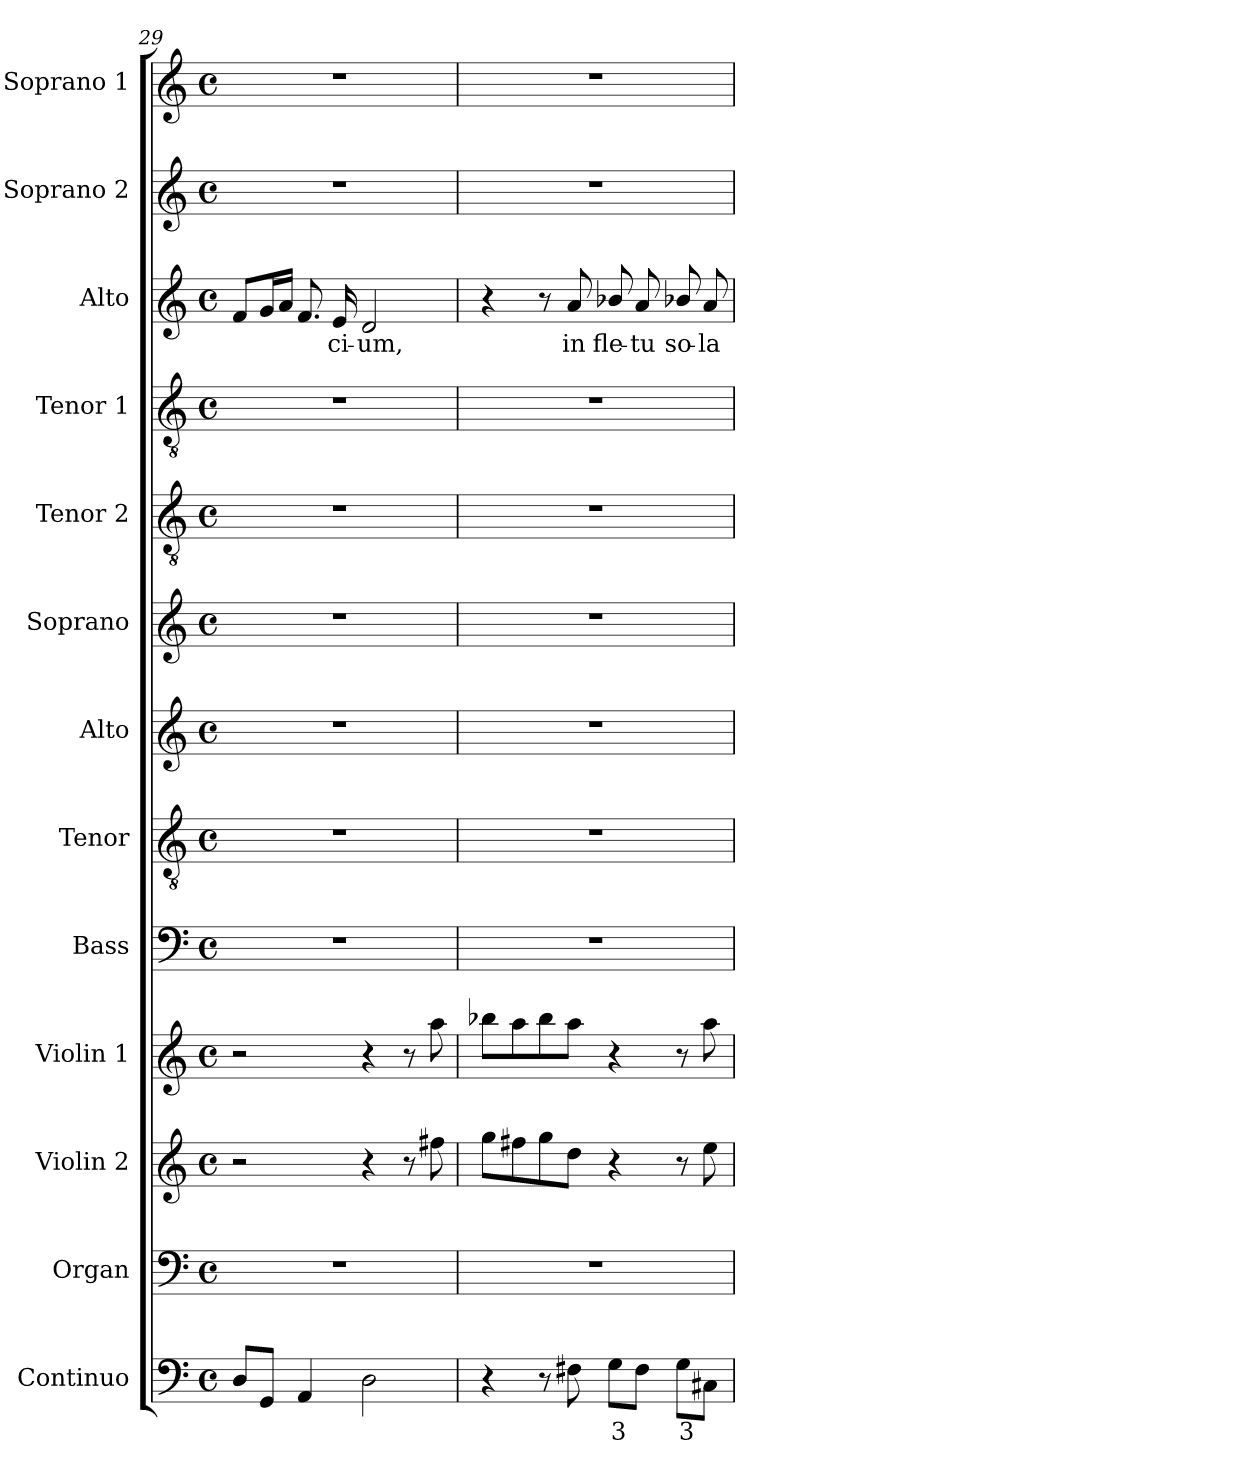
**kern	**text	**kern	**kern	**kern	**kern	**kern	**kern	**kern	**kern	**kern	**kern	**text	**kern	**kern
*part13	*part13	*part12	*part11	*part10	*part9	*part8	*part7	*part6	*part5	*part4	*part3	*part3	*part2	*part1
*staff13	*staff13	*staff12	*staff11	*staff10	*staff9	*staff8	*staff7	*staff6	*staff5	*staff4	*staff3	*staff3	*staff2	*staff1
*I"Continuo	*	*I"Organ	*I"Violin 2	*I"Violin 1	*I"Bass	*I"Tenor	*I"Alto	*I"Soprano	*I"Tenor 2	*I"Tenor 1	*I"Alto	*	*I"Soprano 2	*I"Soprano 1
*I'Cont.	*	*I'Org.	*I'Vln. 2	*I'Vln. 1	*I'B.	*I'T.	*I'A.	*I'S.	*I'T2.	*I'T1.	*I'A.	*	*I'S2.	*I'S1.
*clefF4	*	*clefF4	*clefG2	*clefG2	*clefF4	*clefGv2	*clefG2	*clefG2	*clefGv2	*clefGv2	*clefG2	*	*clefG2	*clefG2
*	*	*	*	*	*	*ITrd7c12	*	*	*ITrd7c12	*ITrd7c12	*	*	*	*
*k[]	*	*k[]	*k[]	*k[]	*k[]	*k[]	*k[]	*k[]	*k[]	*k[]	*k[]	*	*k[]	*k[]
*C:	*	*C:	*C:	*C:	*C:	*C:	*C:	*C:	*C:	*C:	*C:	*	*C:	*C:
*M4/4	*	*M4/4	*M4/4	*M4/4	*M4/4	*M4/4	*M4/4	*M4/4	*M4/4	*M4/4	*M4/4	*	*M4/4	*M4/4
*met(c)	*	*met(c)	*met(c)	*met(c)	*met(c)	*met(c)	*met(c)	*met(c)	*met(c)	*met(c)	*met(c)	*	*met(c)	*met(c)
=29	=29	=29	=29	=29	=29	=29	=29	=29	=29	=29	=29	=29	=29	=29
8Di/L	.	1r	2r	2r	1r	1r	1r	1r	1r	1r	8fi/L	.	1r	1r
8GGi/J	.	.	.	.	.	.	.	.	.	.	16gi/L	.	.	.
.	.	.	.	.	.	.	.	.	.	.	16ai/JJ	.	.	.
4AAi/	.	.	.	.	.	.	.	.	.	.	8.fi/	.	.	.
!	!	!	!	!	!	!	!	!	!	!	!	!LO:LY:b:color=#000000	!	!
.	.	.	.	.	.	.	.	.	.	.	16ei/	-ci-	.	.
!	!	!	!	!	!	!	!	!	!	!	!	!LO:LY:b:color=#000000	!	!
2Di\	.	.	4r	4r	.	.	.	.	.	.	2di/	-um,	.	.
.	.	.	8r	8r	.	.	.	.	.	.	.	.	.	.
.	.	.	8ff#Xi\	8aai\	.	.	.	.	.	.	.	.	.	.
=30	=30	=30	=30	=30	=30	=30	=30	=30	=30	=30	=30	=30	=30	=30
4r	.	1r	8ggi\L	8bb-Xi\L	1r	1r	1r	1r	1r	1r	4r	.	1r	1r
.	.	.	8ff#Xi\	8aai\	.	.	.	.	.	.	.	.	.	.
8r	.	.	8ggi\	8bb-i\	.	.	.	.	.	.	8r	.	.	.
!	!	!	!	!	!	!	!	!	!	!	!	!LO:LY:b:color=#000000	!	!
8F#Xi\	.	.	8ddi\J	8aai\J	.	.	.	.	.	.	8ai/	in	.	.
!	!LO:LY:b:color=#000000	!	!	!	!	!	!	!	!	!	!	!	!	!
!	!	!	!	!	!	!	!	!	!	!	!	!LO:LY:b:color=#000000	!	!
8Gi\L	3	.	4r	4r	.	.	.	.	.	.	8b-Xi/	fle-	.	.
!	!	!	!	!	!	!	!	!	!	!	!	!LO:LY:b:color=#000000	!	!
8F#i\J	.	.	.	.	.	.	.	.	.	.	8ai/	-tu	.	.
!	!LO:LY:b:color=#000000	!	!	!	!	!	!	!	!	!	!	!	!	!
!	!	!	!	!	!	!	!	!	!	!	!	!LO:LY:b:color=#000000	!	!
8Gi\L	3	.	8r	8r	.	.	.	.	.	.	8b-Xi/	so-	.	.
!	!	!	!	!	!	!	!	!	!	!	!	!LO:LY:b:color=#000000	!	!
8C#Xi\J	.	.	8eei\	8aai\	.	.	.	.	.	.	8ai/	-la-	.	.
=	=	=	=	=	=	=	=	=	=	=	=	=	=	=
*-	*-	*-	*-	*-	*-	*-	*-	*-	*-	*-	*-	*-	*-	*-
